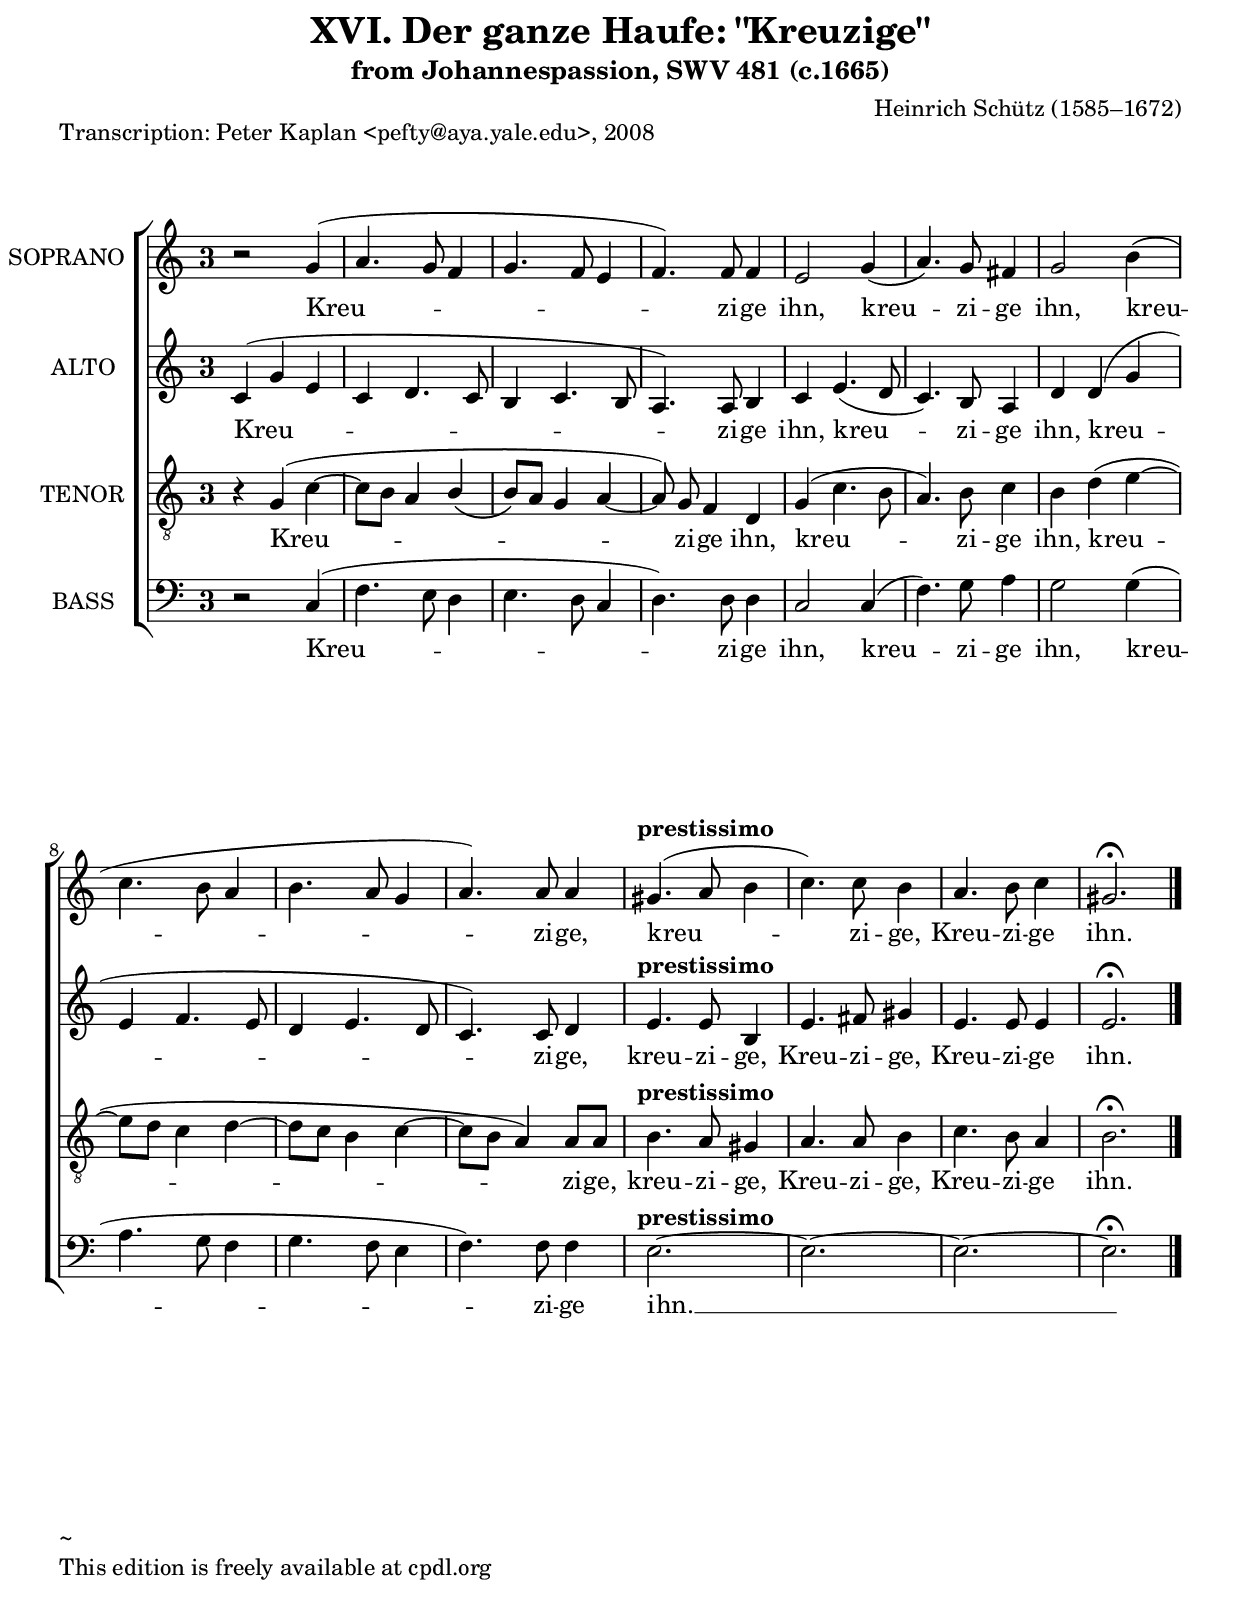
     \version "2.10.10"
\paper {
  between-system-space = 2.0\cm
  between-system-padding = #1
  ragged-bottom=##f
  ragged-last-bottom=##f
  bottom-margin = 2.0\cm
  top-margin = 0.1\cm
%  system-count = #6
  systemSeparatorMarkup = ""
}
\header {
    title = "XVI. Der ganze Haufe: \"Kreuzige\""
    subtitle = "from Johannespassion, SWV 481 (c.1665)"
    composer = "Heinrich Schütz (1585–1672)"
    date = "1623"
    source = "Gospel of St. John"
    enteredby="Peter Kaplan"
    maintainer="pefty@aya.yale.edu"
    piece ="Transcription: Peter Kaplan <pefty@aya.yale.edu>, 2008"
    texidoc = "

Translation of text:
Jesus of Nazareth."
}

     \score { 
      <<
        \new ChoirStaff <<
        \new Staff = CantusOne <<
               {  
      <<
     \override Stem #'neutral-direction = #up 
     \override Staff.TimeSignature #'style = #'()
        \clef treble
        \key a \minor 
        \new Voice = "CantusOne" {
     \override NoteHead #'style = #'baroque
        \set Staff.midiInstrument = "synth voice"
        \set Staff.vocalName = "SOPRANO "

\time 3/4 \once \override Staff.TimeSignature #'style = #'single-digit
r2 g'4^(
a'4. g'8 f'4
g'4. f'8 e'4
f'4.) f'8 f'4
% measure 5
e'2 g'4(
a'4.) g'8 fis'4
g'2 b'4^(
c''4. b'8 a'4
b'4. a'8 g'4
% measure 10
a'4.) a'8 a'4
\tempo 2=108 \once \override Score.MetronomeMark #'transparent = ##t 
gis'4.^\markup{ \hspace#-1 \raise #0 \bold prestissimo}(  a'8 b'4
c''4.) c''8 b'4
a'4. b'8 c''4
gis'2.\fermata
\bar "|."
}
>>
}

>>

\new Lyrics 
\lyricsto "CantusOne"
        { 
   Kreu --



   zi -- ge
ihn, kreu --
   zi -- ge
ihn, kreu --



   zi -- ge,
kreu --
   zi -- ge,
Kreu -- zi -- ge
ihn.
}



        \new Staff = Altus <<
               {  
      <<
     \override Stem #'neutral-direction = #up 
     \override Staff.TimeSignature #'style = #'()
        \clef treble
        \key a \minor 
        \new Voice = "Altus" {
     \override NoteHead #'style = #'baroque
        \set Staff.midiInstrument = "synth voice"
        \set Staff.vocalName = "ALTO "

\time 3/4 \once \override Staff.TimeSignature #'style = #'single-digit
c'4^( g' e'
c'4 d'4. c'8
b4 c'4. b8
a4.) a8 b4 
% measure 5
c'4 e'4.( d'8
c'4.) b8 a4
d'4 d'^( g'
e'4 f'4. e'8
d'4 e'4. d'8
% measure 10
c'4.) c'8 d'4
e'4.^\markup{ \hspace#-1 \raise #0 \bold prestissimo} e'8 b4
e'4. fis'8 gis'4
e'4. e'8 e'4
e'2.\fermata
\bar "|."
}
>>
}

>>

\new Lyrics 
\lyricsto "Altus"
        { 
Kreu --



   zi -- ge
ihn, kreu --
   zi -- ge
ihn, kreu --



   zi -- ge,
kreu -- zi -- ge,
Kreu -- zi -- ge,
Kreu -- zi -- ge
ihn.
}


        \new Staff = Tenor <<
               {  
      <<
     \override Stem #'neutral-direction = #up 
     \override Staff.TimeSignature #'style = #'()
        \clef "G_8"
        \key a \minor 
        \new Voice = "Tenor" {
     \override NoteHead #'style = #'baroque
        \set Staff.midiInstrument = "synth voice"
        \set Staff.vocalName = "TENOR "

\time 3/4 \once \override Staff.TimeSignature #'style = #'single-digit
r4 g( c'~
c'8 b a4 
\stemUp
         b\(
\stemNeutral
b8\) a g4 a~
a8) g\noBeam f4 d
% measure 5
g4( c'4. b8
a4.) b8 c'4
b4 d'( e'~
e'8 d' c'4 d'~
d'8 c' b4 c'~
% measure 10
c'8 b a4) a8 a
b4.^\markup{ \hspace#-1 \raise #0 \bold prestissimo} a8 gis4
a4. a8 b4
c'4. b8 a4
b2.\fermata
\bar "|."
}
>>
}

>>

\new Lyrics 
\lyricsto "Tenor"
        { 
   Kreu --


   zi -- ge ihn, 
kreu --
   zi -- ge
ihn, kreu --


   zi -- ge,
kreu -- zi -- ge,
Kreu -- zi -- ge,
Kreu -- zi -- ge
ihn.

}


        \new Staff = Bassus <<
               {  
      <<
     \override Stem #'neutral-direction = #up 
     \override Staff.TimeSignature #'style = #'()
        \clef bass
        \key a \minor 
        \new Voice = "Bassus" {
     \override NoteHead #'style = #'baroque
        \set Staff.midiInstrument = "synth voice"
        \set Staff.vocalName = "BASS "

\time 3/4 \once \override Staff.TimeSignature #'style = #'single-digit
r2 c4(
f4. e8 d4
e4. d8 c4
d4.) d8 d4
% measure 5
c2 c4(
f4.) g8 a4
g2 g4(
a4. g8 f4
g4. f8 e4
% measure 10
f4.) f8 f4
e2.^\markup{ \hspace#-1 \raise #0 \bold prestissimo}~
e2.~
e2.~
e2.\fermata
\bar "|."
}
>>
}

>>

\new Lyrics 
\lyricsto "Bassus"
        { 
   Kreu --


   zi -- ge
ihn, kreu --
   zi -- ge
ihn, kreu --


   zi -- ge
ihn.
__
}


>>


>>
   






%{
\midi { 
\context { 
\Score 
tempoWholesPerMinute = #(ly:make-moment 90 2) 
} 
} 
%}







     }
\layout { 
         \context { 
          \Staff \consists "Horizontal_bracket_engraver" 
          }
         }
\markup{\column{\line{ ~ } \line{This edition is freely available at cpdl.org}} 
} 



















